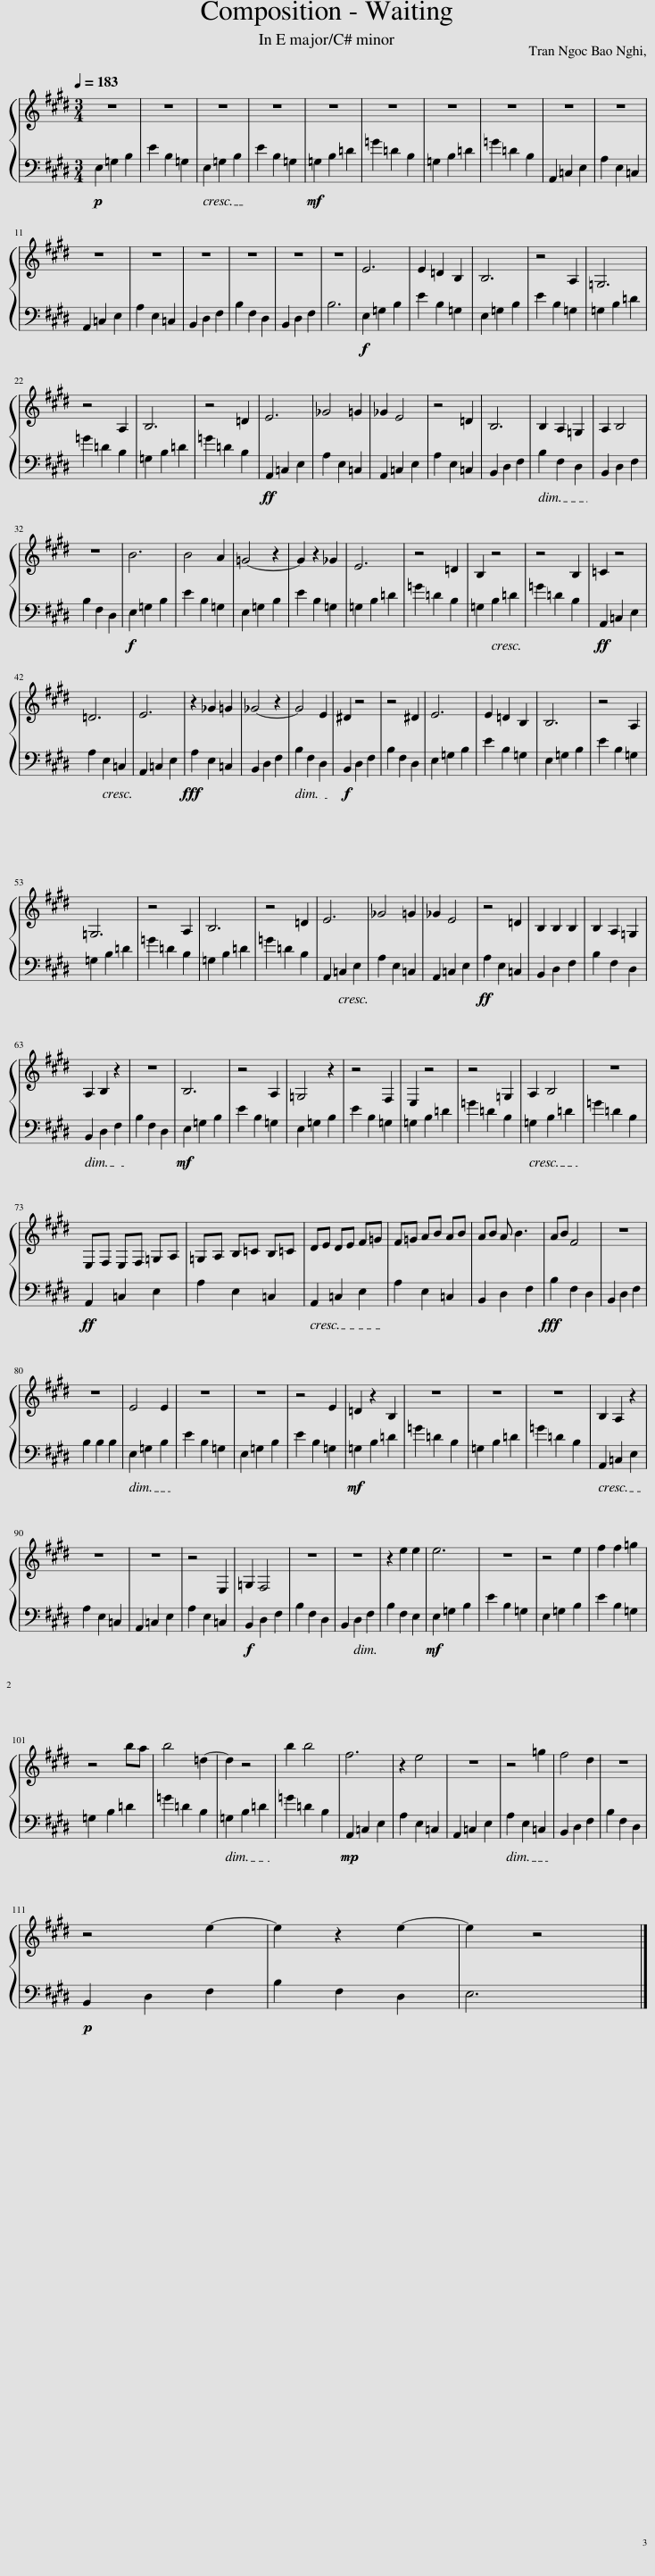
X:1
%%score { 1 | 2 }
L:1/8
Q:1/4=183
M:3/4
I:linebreak $
K:E
V:1 treble
V:2 bass
V:1
 z6 | z6 | z6 | z6 | z6 | %5
 z6 | z6 | z6 | z6 | z6 |$ %10
 z6 | z6 | z6 | z6 | z6 | %15
 z6 | E6 | E2 =D2 B,2 | B,6 | z4 A,2 | %20
 =G,6 |$ z4 A,2 | B,6 | z4 =D2 | E6 | %25
 _G4 =G2 | _G2 E4 | z4 =D2 | B,6 | B,2 A,2 =G,2 | %30
 A,2 B,4 |$ z6 | B6 | B4 A2 | =G4- z2 | %35
 G2 z2 _G2 | E6 | z4 =D2 | B,2 z4 | z4 B,2 | %40
 =C2 z4 |$ =D6 | E6 | z2 _G2 =G2 | _G4- z2 | %45
 G4 E2 | ^D2 z4 | z4 ^D2 | E6 | E2 =D2 B,2 | %50
 B,6 | z4 A,2 |$ =G,6 | z4 A,2 | B,6 | %55
 z4 =D2 | E6 | _G4 =G2 | _G2 E4 | z4 =D2 | %60
 B,2 B,2 B,2 | B,2 A,2 =G,2 |$ A,2 B,2 z2 | z6 | B,6 | %65
 z4 A,2 | =G,4 z2 | z4 F,2 | E,2 z4 | z4 =G,2 | %70
 A,2 B,4 | z6 |$ E,F, E,F, =G,A, | =G,A, B,=C B,=C | DE DE F=G | %75
 F=G AB AB | AB A B3 | AB F4 | z6 |$ z6 | %80
 E4 E2 | z6 | z6 | z4 E2 | =D2 z2 B,2 | %85
 z6 | z6 | z6 | B,2 A,2 z2 |$ z6 | %90
 z6 | z4 E,2 | =G,2 F,4 | z6 | z6 | %95
 z2 e2 e2 | e6 | z6 | z4 e2 | f2 f2 =g2 |$ %100
 z4 ba | b4 =d2- | d2 z4 | b2 b4 | f6 | %105
 z2 e4 | z6 | z4 =g2 | f4 d2 | z6 |$ %110
 z4 e2- | e2 z2 e2- | e2 z4 |] %113
V:2
!p! E,2 =G,2 B,2 | E2 B,2 =G,2 | E,2 =G,2 B,2 | E2 B,2 =G,2 |!mf! =G,2 B,2 =D2 | %5
 =G2 =D2 B,2 | =G,2 B,2 =D2 | =G2 =D2 B,2 | A,,2 =C,2 E,2 | A,2 E,2 =C,2 |$ %10
 A,,2 =C,2 E,2 | A,2 E,2 =C,2 | B,,2 D,2 F,2 | B,2 F,2 D,2 | B,,2 D,2 F,2 | %15
 B,6 |!f! E,2 =G,2 B,2 | E2 B,2 =G,2 | E,2 =G,2 B,2 | E2 B,2 =G,2 | %20
 =G,2 B,2 =D2 |$ =G2 =D2 B,2 | =G,2 B,2 =D2 | =G2 =D2 B,2 |!ff! A,,2 =C,2 E,2 | %25
 A,2 E,2 =C,2 | A,,2 =C,2 E,2 | A,2 E,2 =C,2 | B,,2 D,2 F,2 | B,2 F,2 D,2 | %30
 B,,2 D,2 F,2 |$ B,2 F,2 D,2 |!f! E,2 =G,2 B,2 | E2 B,2 =G,2 | E,2 =G,2 B,2 | %35
 E2 B,2 =G,2 | =G,2 B,2 =D2 | =G2 =D2 B,2 | =G,2 B,2 =D2 | =G2 =D2 B,2 | %40
!ff! A,,2 =C,2 E,2 |$ A,2 E,2 =C,2 | A,,2 =C,2 E,2 |!fff! A,2 E,2 =C,2 | B,,2 D,2 F,2 | %45
 B,2 F,2 D,2 |!f! B,,2 D,2 F,2 | B,2 F,2 D,2 | E,2 =G,2 B,2 | E2 B,2 =G,2 | %50
 E,2 =G,2 B,2 | E2 B,2 =G,2 |$ =G,2 B,2 =D2 | =G2 =D2 B,2 | =G,2 B,2 =D2 | %55
 =G2 =D2 B,2 | A,,2 =C,2 E,2 | A,2 E,2 =C,2 | A,,2 =C,2 E,2 |!ff! A,2 E,2 =C,2 | %60
 B,,2 D,2 F,2 | B,2 F,2 D,2 |$ B,,2 D,2 F,2 | B,2 F,2 D,2 |!mf! E,2 =G,2 B,2 | %65
 E2 B,2 =G,2 | E,2 =G,2 B,2 | E2 B,2 =G,2 | =G,2 B,2 =D2 | =G2 =D2 B,2 | %70
 =G,2 B,2 =D2 | =G2 =D2 B,2 |$!ff! A,,2 =C,2 E,2 | A,2 E,2 =C,2 | A,,2 =C,2 E,2 | %75
 A,2 E,2 =C,2 | B,,2 D,2 F,2 |!fff! B,2 F,2 D,2 | B,,2 D,2 F,2 |$ B,2 B,2 B,2 | %80
 E,2 =G,2 B,2 | E2 B,2 =G,2 | E,2 =G,2 B,2 | E2 B,2 =G,2 |!mf! =G,2 B,2 =D2 | %85
 =G2 =D2 B,2 | =G,2 B,2 =D2 | =G2 =D2 B,2 | A,,2 =C,2 E,2 |$ A,2 E,2 =C,2 | %90
 A,,2 =C,2 E,2 | A,2 E,2 =C,2 |!f! B,,2 D,2 F,2 | B,2 F,2 D,2 | B,,2 D,2 F,2 | %95
 B,2 F,2 E,2 |!mf! E,2 =G,2 B,2 | E2 B,2 =G,2 | E,2 =G,2 B,2 | E2 B,2 =G,2 |$ %100
 =G,2 B,2 =D2 | =G2 =D2 B,2 | =G,2 B,2 =D2 | =G2 =D2 B,2 |!mp! A,,2 =C,2 E,2 | %105
 A,2 E,2 =C,2 | A,,2 =C,2 E,2 | A,2 E,2 =C,2 | B,,2 D,2 F,2 | B,2 F,2 D,2 |$ %110
!p! B,,2 D,2 F,2 | B,2 F,2 D,2 | E,6 |] %113
